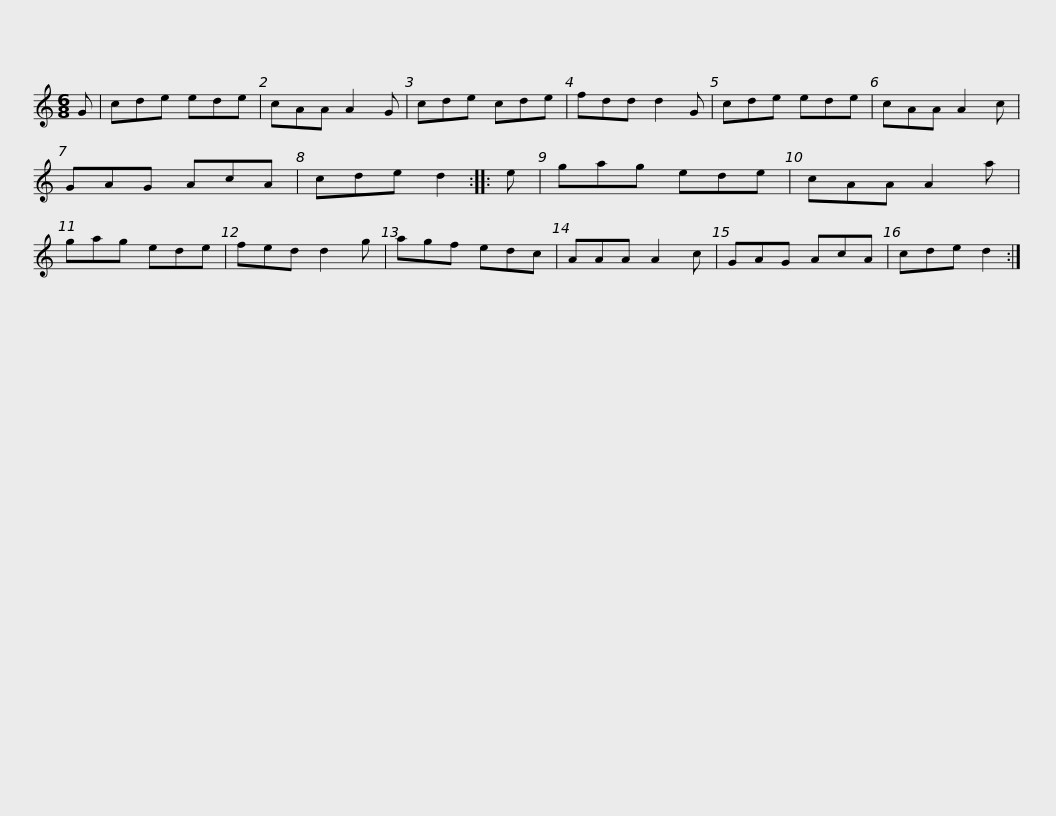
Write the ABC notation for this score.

X:1
L:1/8
M:6/8
I:linebreak $
K:C
V:1 treble
V:1
 G | cde ede | cAA A2 G | cde cde | fdd d2 G | %5
 cde ede | cAA A2 c | GAG AcA |$ cde d2 :: e | %10
 gag ede | cAA A2 a | gag ede | fed d2 g | agf edc | %15
 AAA A2 c | GAG AcA |$ cde d2 :| %18
